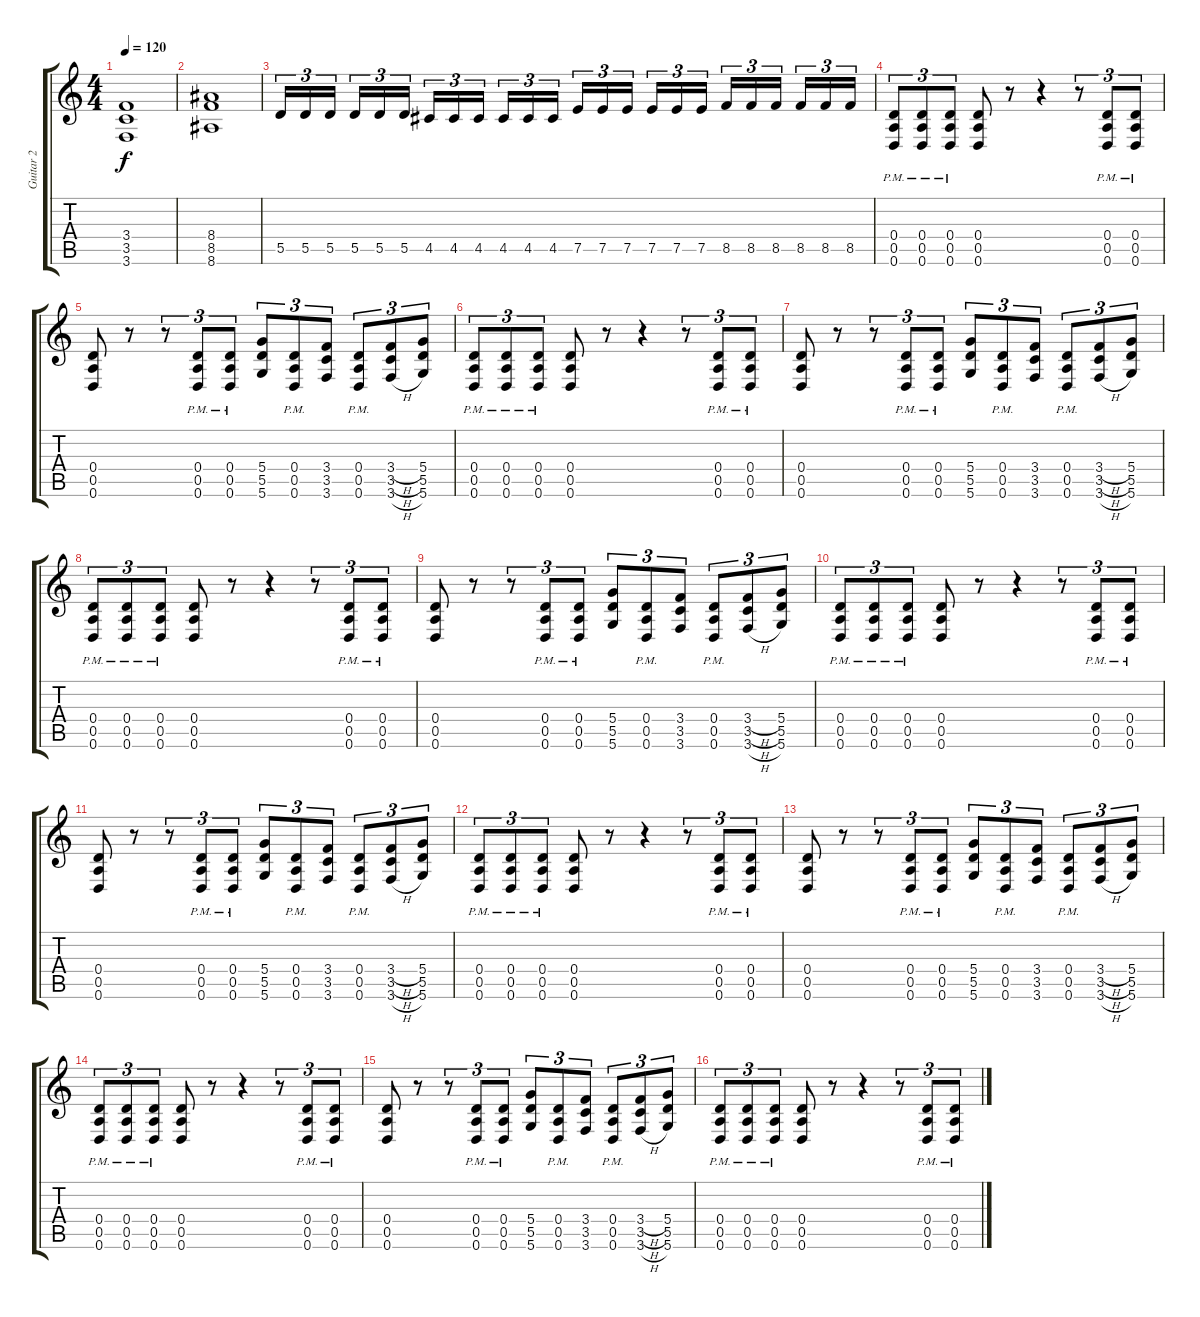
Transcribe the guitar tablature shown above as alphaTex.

\track ("Guitar 2" "Guitar 2") {instrument distortionguitar}
\staff {score tabs}
\tuning (E4 B3 G3 D3 A2 D2) {hide}
\ts (4 4)
\tempo 120
\clef g2
\ks c
(3.4 3.5 3.6).1{dy f} |
(8.4 8.5 8.6).1 |
5.5.16{tu (3 2)} 5.5.16{tu (3 2)} 5.5.16{tu (3 2)} 5.5.16{tu (3 2)} 5.5.16{tu (3 2)} 5.5.16{tu (3 2)} 4.5.16{tu (3 2)} 4.5.16{tu (3 2)} 4.5.16{tu (3 2)} 4.5.16{tu (3 2)} 4.5.16{tu (3 2)} 4.5.16{tu (3 2)} 7.5.16{tu (3 2)} 7.5.16{tu (3 2)} 7.5.16{tu (3 2)} 7.5.16{tu (3 2)} 7.5.16{tu (3 2)} 7.5.16{tu (3 2)} 8.5.16{tu (3 2)} 8.5.16{tu (3 2)} 8.5.16{tu (3 2)} 8.5.16{tu (3 2)} 8.5.16{tu (3 2)} 8.5.16{tu (3 2)} |
(0.4{pm} 0.5{pm} 0.6{pm}).8{tu (3 2)} (0.4{pm} 0.5{pm} 0.6{pm}).8{tu (3 2)} (0.4{pm} 0.5{pm} 0.6{pm}).8{tu (3 2)} (0.4 0.5 0.6).8 r.8 r.4 r.8{tu (3 2)} (0.4{pm} 0.5{pm} 0.6{pm}).8{tu (3 2)} (0.4{pm} 0.5{pm} 0.6{pm}).8{tu (3 2)} |
(0.4 0.5 0.6).8 r.8 r.8{tu (3 2)} (0.4{pm} 0.5{pm} 0.6{pm}).8{tu (3 2)} (0.4{pm} 0.5{pm} 0.6{pm}).8{tu (3 2)} (5.4 5.5 5.6).8{tu (3 2)} (0.4{pm} 0.5{pm} 0.6{pm}).8{tu (3 2)} (3.4 3.5 3.6).8{tu (3 2)} (0.4{pm} 0.5{pm} 0.6{pm}).8{tu (3 2)} (3.4{h} 3.5{h} 3.6{h}).8{tu (3 2)} (5.4 5.5 5.6).8{tu (3 2)} |
(0.4{pm} 0.5{pm} 0.6{pm}).8{tu (3 2)} (0.4{pm} 0.5{pm} 0.6{pm}).8{tu (3 2)} (0.4{pm} 0.5{pm} 0.6{pm}).8{tu (3 2)} (0.4 0.5 0.6).8 r.8 r.4 r.8{tu (3 2)} (0.4{pm} 0.5{pm} 0.6{pm}).8{tu (3 2)} (0.4{pm} 0.5{pm} 0.6{pm}).8{tu (3 2)} |
(0.4 0.5 0.6).8 r.8 r.8{tu (3 2)} (0.4{pm} 0.5{pm} 0.6{pm}).8{tu (3 2)} (0.4{pm} 0.5{pm} 0.6{pm}).8{tu (3 2)} (5.4 5.5 5.6).8{tu (3 2)} (0.4{pm} 0.5{pm} 0.6{pm}).8{tu (3 2)} (3.4 3.5 3.6).8{tu (3 2)} (0.4{pm} 0.5{pm} 0.6{pm}).8{tu (3 2)} (3.4{h} 3.5{h} 3.6{h}).8{tu (3 2)} (5.4 5.5 5.6).8{tu (3 2)} |
(0.4{pm} 0.5{pm} 0.6{pm}).8{tu (3 2)} (0.4{pm} 0.5{pm} 0.6{pm}).8{tu (3 2)} (0.4{pm} 0.5{pm} 0.6{pm}).8{tu (3 2)} (0.4 0.5 0.6).8 r.8 r.4 r.8{tu (3 2)} (0.4{pm} 0.5{pm} 0.6{pm}).8{tu (3 2)} (0.4{pm} 0.5{pm} 0.6{pm}).8{tu (3 2)} |
(0.4 0.5 0.6).8 r.8 r.8{tu (3 2)} (0.4{pm} 0.5{pm} 0.6{pm}).8{tu (3 2)} (0.4{pm} 0.5{pm} 0.6{pm}).8{tu (3 2)} (5.4 5.5 5.6).8{tu (3 2)} (0.4{pm} 0.5{pm} 0.6{pm}).8{tu (3 2)} (3.4 3.5 3.6).8{tu (3 2)} (0.4{pm} 0.5{pm} 0.6{pm}).8{tu (3 2)} (3.4{h} 3.5{h} 3.6{h}).8{tu (3 2)} (5.4 5.5 5.6).8{tu (3 2)} |
(0.4{pm} 0.5{pm} 0.6{pm}).8{tu (3 2)} (0.4{pm} 0.5{pm} 0.6{pm}).8{tu (3 2)} (0.4{pm} 0.5{pm} 0.6{pm}).8{tu (3 2)} (0.4 0.5 0.6).8 r.8 r.4 r.8{tu (3 2)} (0.4{pm} 0.5{pm} 0.6{pm}).8{tu (3 2)} (0.4{pm} 0.5{pm} 0.6{pm}).8{tu (3 2)} |
(0.4 0.5 0.6).8 r.8 r.8{tu (3 2)} (0.4{pm} 0.5{pm} 0.6{pm}).8{tu (3 2)} (0.4{pm} 0.5{pm} 0.6{pm}).8{tu (3 2)} (5.4 5.5 5.6).8{tu (3 2)} (0.4{pm} 0.5{pm} 0.6{pm}).8{tu (3 2)} (3.4 3.5 3.6).8{tu (3 2)} (0.4{pm} 0.5{pm} 0.6{pm}).8{tu (3 2)} (3.4{h} 3.5{h} 3.6{h}).8{tu (3 2)} (5.4 5.5 5.6).8{tu (3 2)} |
(0.4{pm} 0.5{pm} 0.6{pm}).8{tu (3 2)} (0.4{pm} 0.5{pm} 0.6{pm}).8{tu (3 2)} (0.4{pm} 0.5{pm} 0.6{pm}).8{tu (3 2)} (0.4 0.5 0.6).8 r.8 r.4 r.8{tu (3 2)} (0.4{pm} 0.5{pm} 0.6{pm}).8{tu (3 2)} (0.4{pm} 0.5{pm} 0.6{pm}).8{tu (3 2)} |
(0.4 0.5 0.6).8 r.8 r.8{tu (3 2)} (0.4{pm} 0.5{pm} 0.6{pm}).8{tu (3 2)} (0.4{pm} 0.5{pm} 0.6{pm}).8{tu (3 2)} (5.4 5.5 5.6).8{tu (3 2)} (0.4{pm} 0.5{pm} 0.6{pm}).8{tu (3 2)} (3.4 3.5 3.6).8{tu (3 2)} (0.4{pm} 0.5{pm} 0.6{pm}).8{tu (3 2)} (3.4{h} 3.5{h} 3.6{h}).8{tu (3 2)} (5.4 5.5 5.6).8{tu (3 2)} |
(0.4{pm} 0.5{pm} 0.6{pm}).8{tu (3 2)} (0.4{pm} 0.5{pm} 0.6{pm}).8{tu (3 2)} (0.4{pm} 0.5{pm} 0.6{pm}).8{tu (3 2)} (0.4 0.5 0.6).8 r.8 r.4 r.8{tu (3 2)} (0.4{pm} 0.5{pm} 0.6{pm}).8{tu (3 2)} (0.4{pm} 0.5{pm} 0.6{pm}).8{tu (3 2)} |
(0.4 0.5 0.6).8 r.8 r.8{tu (3 2)} (0.4{pm} 0.5{pm} 0.6{pm}).8{tu (3 2)} (0.4{pm} 0.5{pm} 0.6{pm}).8{tu (3 2)} (5.4 5.5 5.6).8{tu (3 2)} (0.4{pm} 0.5{pm} 0.6{pm}).8{tu (3 2)} (3.4 3.5 3.6).8{tu (3 2)} (0.4{pm} 0.5{pm} 0.6{pm}).8{tu (3 2)} (3.4{h} 3.5{h} 3.6{h}).8{tu (3 2)} (5.4 5.5 5.6).8{tu (3 2)} |
(0.4{pm} 0.5{pm} 0.6{pm}).8{tu (3 2)} (0.4{pm} 0.5{pm} 0.6{pm}).8{tu (3 2)} (0.4{pm} 0.5{pm} 0.6{pm}).8{tu (3 2)} (0.4 0.5 0.6).8 r.8 r.4 r.8{tu (3 2)} (0.4{pm} 0.5{pm} 0.6{pm}).8{tu (3 2)} (0.4{pm} 0.5{pm} 0.6{pm}).8{tu (3 2)}
